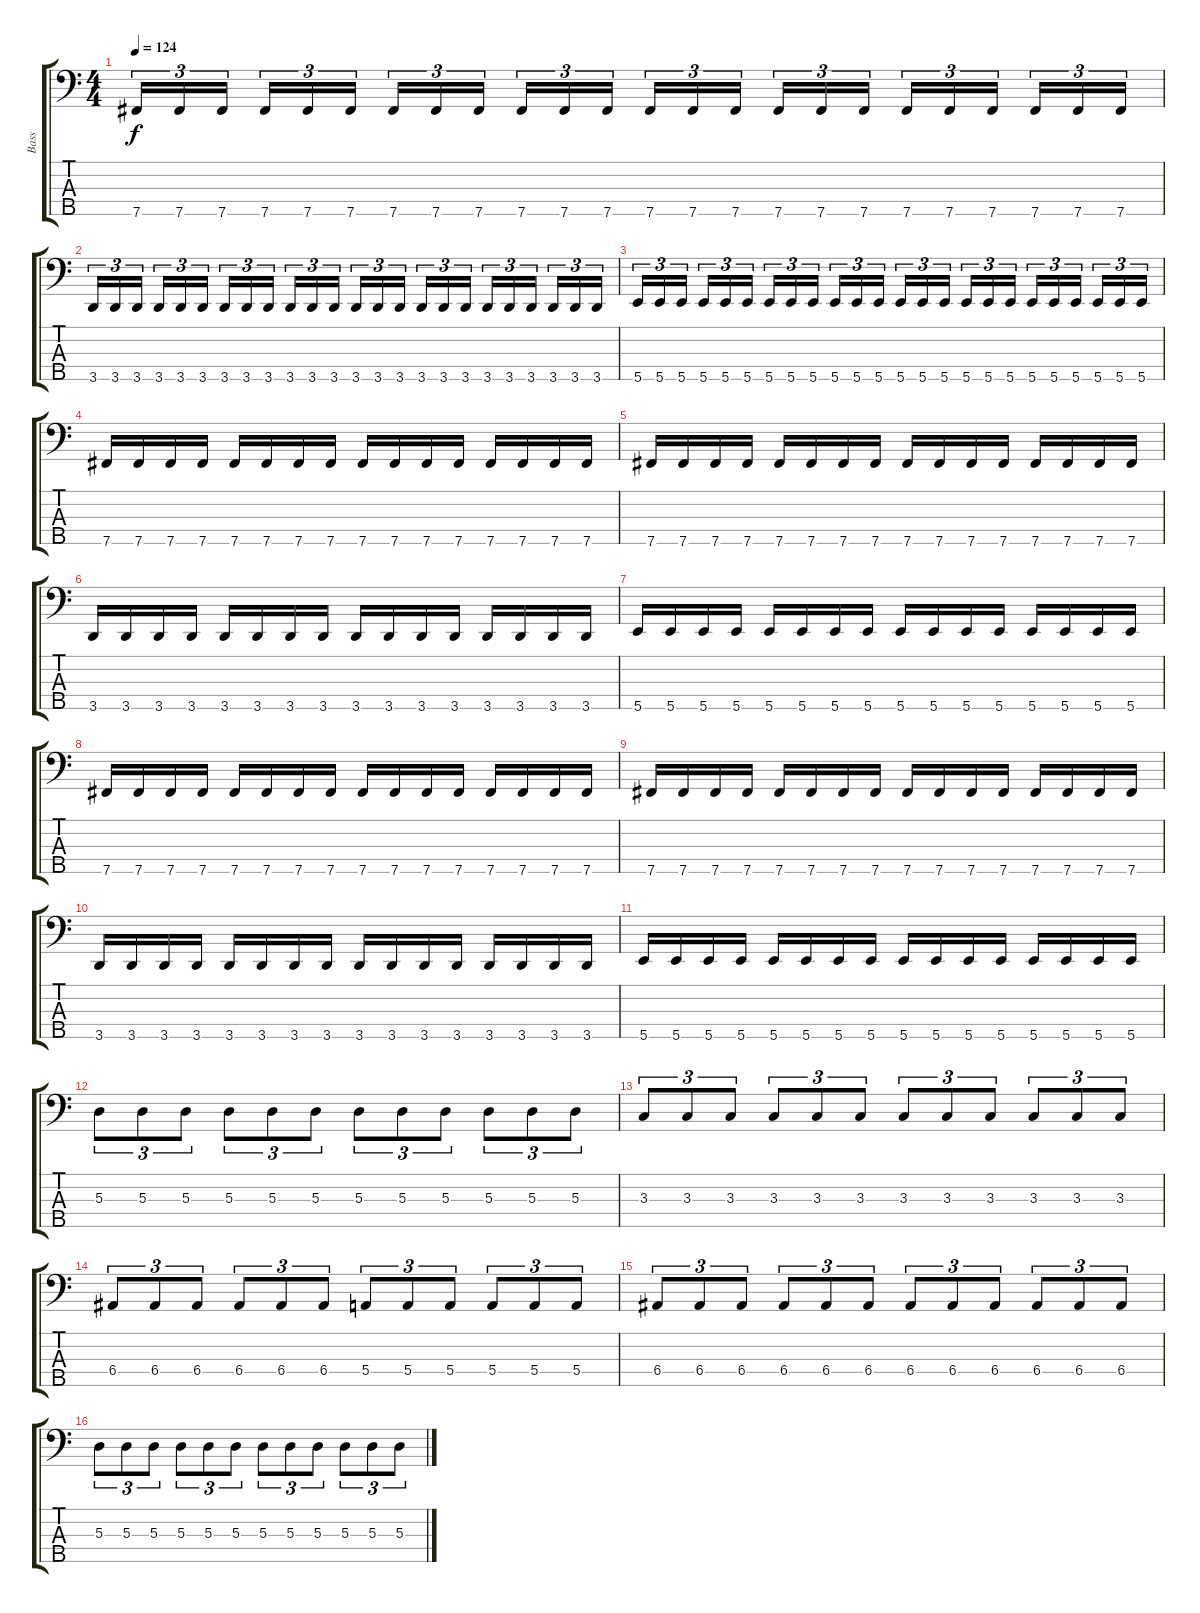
\track ("Bass" "Bass") {instrument electricbassfinger}
\staff {score tabs}
\tuning (G2 D2 A1 E1 B0) {hide}
\ts (4 4)
\tempo 124
\clef f4
\ks c
7.5.16{tu (3 2) dy f} 7.5.16{tu (3 2)} 7.5.16{tu (3 2)} 7.5.16{tu (3 2)} 7.5.16{tu (3 2)} 7.5.16{tu (3 2)} 7.5.16{tu (3 2)} 7.5.16{tu (3 2)} 7.5.16{tu (3 2)} 7.5.16{tu (3 2)} 7.5.16{tu (3 2)} 7.5.16{tu (3 2)} 7.5.16{tu (3 2)} 7.5.16{tu (3 2)} 7.5.16{tu (3 2)} 7.5.16{tu (3 2)} 7.5.16{tu (3 2)} 7.5.16{tu (3 2)} 7.5.16{tu (3 2)} 7.5.16{tu (3 2)} 7.5.16{tu (3 2)} 7.5.16{tu (3 2)} 7.5.16{tu (3 2)} 7.5.16{tu (3 2)} |
3.5.16{tu (3 2)} 3.5.16{tu (3 2)} 3.5.16{tu (3 2)} 3.5.16{tu (3 2)} 3.5.16{tu (3 2)} 3.5.16{tu (3 2)} 3.5.16{tu (3 2)} 3.5.16{tu (3 2)} 3.5.16{tu (3 2)} 3.5.16{tu (3 2)} 3.5.16{tu (3 2)} 3.5.16{tu (3 2)} 3.5.16{tu (3 2)} 3.5.16{tu (3 2)} 3.5.16{tu (3 2)} 3.5.16{tu (3 2)} 3.5.16{tu (3 2)} 3.5.16{tu (3 2)} 3.5.16{tu (3 2)} 3.5.16{tu (3 2)} 3.5.16{tu (3 2)} 3.5.16{tu (3 2)} 3.5.16{tu (3 2)} 3.5.16{tu (3 2)} |
5.5.16{tu (3 2)} 5.5.16{tu (3 2)} 5.5.16{tu (3 2)} 5.5.16{tu (3 2)} 5.5.16{tu (3 2)} 5.5.16{tu (3 2)} 5.5.16{tu (3 2)} 5.5.16{tu (3 2)} 5.5.16{tu (3 2)} 5.5.16{tu (3 2)} 5.5.16{tu (3 2)} 5.5.16{tu (3 2)} 5.5.16{tu (3 2)} 5.5.16{tu (3 2)} 5.5.16{tu (3 2)} 5.5.16{tu (3 2)} 5.5.16{tu (3 2)} 5.5.16{tu (3 2)} 5.5.16{tu (3 2)} 5.5.16{tu (3 2)} 5.5.16{tu (3 2)} 5.5.16{tu (3 2)} 5.5.16{tu (3 2)} 5.5.16{tu (3 2)} |
7.5.16 7.5.16 7.5.16 7.5.16 7.5.16 7.5.16 7.5.16 7.5.16 7.5.16 7.5.16 7.5.16 7.5.16 7.5.16 7.5.16 7.5.16 7.5.16 |
7.5.16 7.5.16 7.5.16 7.5.16 7.5.16 7.5.16 7.5.16 7.5.16 7.5.16 7.5.16 7.5.16 7.5.16 7.5.16 7.5.16 7.5.16 7.5.16 |
3.5.16 3.5.16 3.5.16 3.5.16 3.5.16 3.5.16 3.5.16 3.5.16 3.5.16 3.5.16 3.5.16 3.5.16 3.5.16 3.5.16 3.5.16 3.5.16 |
5.5.16 5.5.16 5.5.16 5.5.16 5.5.16 5.5.16 5.5.16 5.5.16 5.5.16 5.5.16 5.5.16 5.5.16 5.5.16 5.5.16 5.5.16 5.5.16 |
7.5.16 7.5.16 7.5.16 7.5.16 7.5.16 7.5.16 7.5.16 7.5.16 7.5.16 7.5.16 7.5.16 7.5.16 7.5.16 7.5.16 7.5.16 7.5.16 |
7.5.16 7.5.16 7.5.16 7.5.16 7.5.16 7.5.16 7.5.16 7.5.16 7.5.16 7.5.16 7.5.16 7.5.16 7.5.16 7.5.16 7.5.16 7.5.16 |
3.5.16 3.5.16 3.5.16 3.5.16 3.5.16 3.5.16 3.5.16 3.5.16 3.5.16 3.5.16 3.5.16 3.5.16 3.5.16 3.5.16 3.5.16 3.5.16 |
5.5.16 5.5.16 5.5.16 5.5.16 5.5.16 5.5.16 5.5.16 5.5.16 5.5.16 5.5.16 5.5.16 5.5.16 5.5.16 5.5.16 5.5.16 5.5.16 |
5.3.8{tu (3 2)} 5.3.8{tu (3 2)} 5.3.8{tu (3 2)} 5.3.8{tu (3 2)} 5.3.8{tu (3 2)} 5.3.8{tu (3 2)} 5.3.8{tu (3 2)} 5.3.8{tu (3 2)} 5.3.8{tu (3 2)} 5.3.8{tu (3 2)} 5.3.8{tu (3 2)} 5.3.8{tu (3 2)} |
3.3.8{tu (3 2)} 3.3.8{tu (3 2)} 3.3.8{tu (3 2)} 3.3.8{tu (3 2)} 3.3.8{tu (3 2)} 3.3.8{tu (3 2)} 3.3.8{tu (3 2)} 3.3.8{tu (3 2)} 3.3.8{tu (3 2)} 3.3.8{tu (3 2)} 3.3.8{tu (3 2)} 3.3.8{tu (3 2)} |
6.4.8{tu (3 2)} 6.4.8{tu (3 2)} 6.4.8{tu (3 2)} 6.4.8{tu (3 2)} 6.4.8{tu (3 2)} 6.4.8{tu (3 2)} 5.4.8{tu (3 2)} 5.4.8{tu (3 2)} 5.4.8{tu (3 2)} 5.4.8{tu (3 2)} 5.4.8{tu (3 2)} 5.4.8{tu (3 2)} |
6.4.8{tu (3 2)} 6.4.8{tu (3 2)} 6.4.8{tu (3 2)} 6.4.8{tu (3 2)} 6.4.8{tu (3 2)} 6.4.8{tu (3 2)} 6.4.8{tu (3 2)} 6.4.8{tu (3 2)} 6.4.8{tu (3 2)} 6.4.8{tu (3 2)} 6.4.8{tu (3 2)} 6.4.8{tu (3 2)} |
5.3.8{tu (3 2)} 5.3.8{tu (3 2)} 5.3.8{tu (3 2)} 5.3.8{tu (3 2)} 5.3.8{tu (3 2)} 5.3.8{tu (3 2)} 5.3.8{tu (3 2)} 5.3.8{tu (3 2)} 5.3.8{tu (3 2)} 5.3.8{tu (3 2)} 5.3.8{tu (3 2)} 5.3.8{tu (3 2)}
